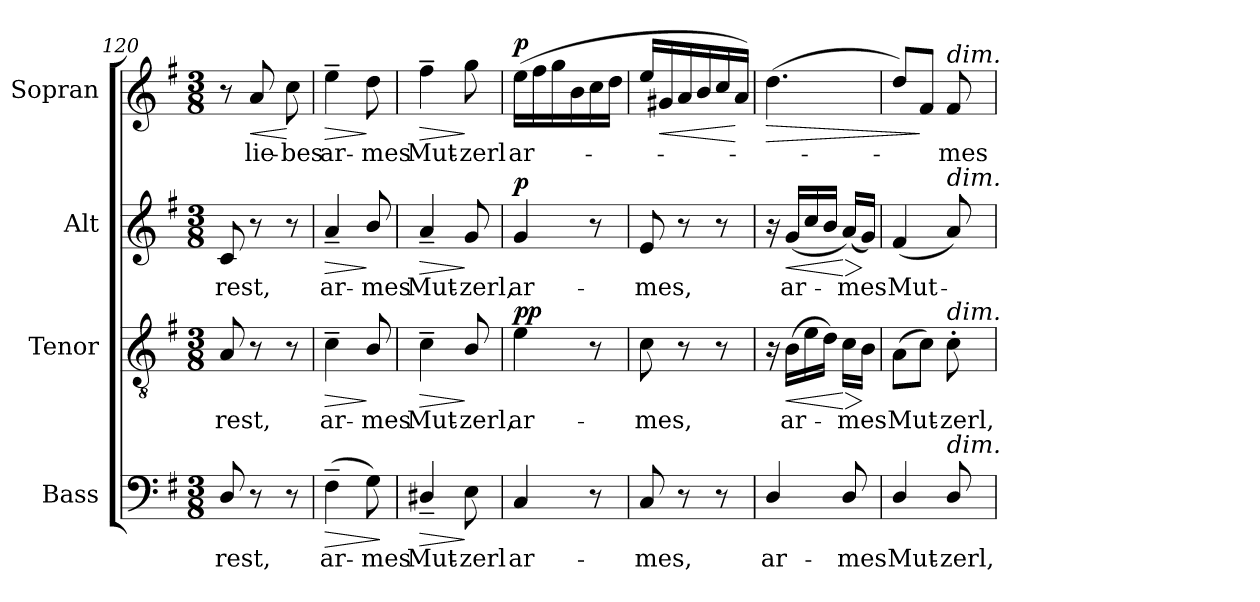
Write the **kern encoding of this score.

**kern	**text	**dynam	**kern	**text	**dynam	**kern	**text	**dynam	**kern	**text	**dynam
*part4	*part4	*part4	*part3	*part3	*part3	*part2	*part2	*part2	*part1	*part1	*part1
*staff4	*staff4	*staff4	*staff3	*staff3	*staff3	*staff2	*staff2	*staff2	*staff1	*staff1	*staff1
*I"Bass	*	*	*I"Tenor	*	*	*I"Alt	*	*	*I"Sopran	*	*
*I'B.	*	*	*I'T.	*	*	*I'A.	*	*	*I'S.	*	*
*clefF4	*	*	*clefGv2	*	*	*clefG2	*	*	*clefG2	*	*
*	*	*	*ITrd7c12	*	*	*	*	*	*	*	*
*k[f#]	*	*	*k[f#]	*	*	*k[f#]	*	*	*k[f#]	*	*
*G:	*	*	*G:	*	*	*G:	*	*	*G:	*	*
*M3/8	*	*	*M3/8	*	*	*M3/8	*	*	*M3/8	*	*
=120	=120	=120	=120	=120	=120	=120	=120	=120	=120	=120	=120
!	!LO:LY:b:color=#000000	!	!	!	!	!	!	!	!	!	!
!	!	!	!	!LO:LY:b:color=#000000	!	!	!	!	!	!	!
!	!	!	!	!	!	!	!LO:LY:b:color=#000000	!	!	!	!
8Di/	-rest,	.	8AAi/	-rest,	.	8ci/	-rest,	.	8r	.	.
!	!	!	!	!	!	!	!	!	!	!LO:LY:b:color=#000000	!LO:HP:b
8r	.	.	8r	.	.	8r	.	.	8ai/	lie-	<
!	!	!	!	!	!	!	!	!	!	!LO:LY:b:color=#000000	!
8r	.	.	8r	.	.	8r	.	.	8cci\	-bes	[
=121	=121	=121	=121	=121	=121	=121	=121	=121	=121	=121	=121
!	!LO:LY:b:color=#000000	!LO:HP:b	!	!	!	!	!	!	!	!	!
!	!	!	!	!LO:LY:b:color=#000000	!LO:HP:b	!	!	!	!	!	!
!	!	!	!	!	!LO:HP:n=1:b	!	!	!	!	!	!
!	!	!	!	!	!	!	!LO:LY:b:color=#000000	!LO:HP:b	!	!	!
!	!	!	!	!	!	!	!	!LO:HP:n=1:b	!	!	!
!	!	!	!	!	!	!	!	!	!	!LO:LY:b:color=#000000	!LO:HP:b
(4F#~i\	ar-	>	4C~i\	ar-	> >	4a~i/	ar-	> >	4ee~i\	ar-	>
!	!LO:LY:b:color=#000000	!	!	!	!	!	!	!	!	!	!
!	!	!	!	!LO:LY:b:color=#000000	!	!	!	!	!	!	!
!	!	!	!	!	!	!	!LO:LY:b:color=#000000	!	!	!	!
!	!	!	!	!	!	!	!	!	!	!LO:LY:b:color=#000000	!
8Gi\)	-mes	.	8BBi/	-mes	]	8bi/	-mes	]	8ddi\	-mes	]
.	.	]	.	.	]	.	.	]	.	.	.
=122	=122	=122	=122	=122	=122	=122	=122	=122	=122	=122	=122
!	!LO:LY:b:color=#000000	!LO:HP:b	!	!	!	!	!	!	!	!	!
!	!	!	!	!LO:LY:b:color=#000000	!LO:HP:b	!	!	!	!	!	!
!	!	!	!	!	!	!	!LO:LY:b:color=#000000	!LO:HP:b	!	!	!
!	!	!	!	!	!	!	!	!LO:HP:n=1:b	!	!	!
!	!	!	!	!	!	!	!	!	!	!LO:LY:b:color=#000000	!LO:HP:b
4D#X~i/	Mut-	>	4C~i\	Mut-	>	4a~i/	Mut-	> >	4ff#~i\	Mut-	>
!	!LO:LY:b:color=#000000	!	!	!	!	!	!	!	!	!	!
!	!	!	!	!LO:LY:b:color=#000000	!	!	!	!	!	!	!
!	!	!	!	!	!	!	!LO:LY:b:color=#000000	!	!	!	!
!	!	!	!	!	!	!	!	!	!	!LO:LY:b:color=#000000	!
8Ei\	-zerl	]	8BBi/	-zerl,	]	8gi/	-zerl,	]	8ggi\	-zerl	]
.	.	.	.	.	.	.	.	]	.	.	.
=123	=123	=123	=123	=123	=123	=123	=123	=123	=123	=123	=123
!	!LO:LY:b:color=#000000	!	!	!	!	!	!	!	!	!	!
!	!	!	!	!LO:LY:b:color=#000000	!	!	!	!	!	!	!
!	!	!	!	!	!	!	!LO:LY:b:color=#000000	!	!	!	!
!	!	!	!	!	!	!	!	!	!	!LO:LY:b:color=#000000	!
4Ci/	ar-	.	4Ei\	ar-	p p	4gi/	ar-	p	(16eei\LL	ar-	p
.	.	.	.	.	.	.	.	.	16ff#i\	.	.
.	.	.	.	.	.	.	.	.	16ggi\	.	.
.	.	.	.	.	.	.	.	.	16bi\	.	.
8r	.	.	8r	.	.	8r	.	.	16cci\	.	.
.	.	.	.	.	.	.	.	.	16ddi\JJ	.	.
=124	=124	=124	=124	=124	=124	=124	=124	=124	=124	=124	=124
!	!LO:LY:b:color=#000000	!	!	!	!	!	!	!	!	!	!
!	!	!	!	!LO:LY:b:color=#000000	!	!	!	!	!	!	!
!	!	!	!	!	!	!	!LO:LY:b:color=#000000	!	!	!	!
8Ci/	-mes,	.	8Ci\	-mes,	.	8ei/	-mes,	.	16eei/LL	.	.
!	!	!	!	!	!	!	!	!	!	!	!LO:HP:b
.	.	.	.	.	.	.	.	.	16g#Xi/	.	<
8r	.	.	8r	.	.	8r	.	.	16ai/	.	.
.	.	.	.	.	.	.	.	.	16bi/	.	.
8r	.	.	8r	.	.	8r	.	.	16cci/	.	.
.	.	.	.	.	.	.	.	.	16ai/JJ)	.	[
=125	=125	=125	=125	=125	=125	=125	=125	=125	=125	=125	=125
!	!LO:LY:b:color=#000000	!	!	!	!	!	!	!	!	!	!LO:HP:b
4Di/	ar-	.	16r	.	.	16r	.	.	(4.ddi\	.	>
!	!	!	!	!LO:LY:b:color=#000000	!LO:HP:b	!	!	!	!	!	!
!	!	!	!	!	!	!	!LO:LY:b:color=#000000	!LO:HP:b	!	!	!
.	.	.	(16BBi\LL	ar-	<	(16gi/LL	ar-	<	.	.	.
.	.	.	16Ei\	.	.	16cci/	.	.	.	.	.
.	.	.	16Di\JJ)	.	.	16bi/JJ	.	.	.	.	.
!	!LO:LY:b:color=#000000	!	!	!	!	!	!	!	!	!	!
!	!	!	!	!LO:LY:b:color=#000000	!LO:HP:n=1:b	!	!	!	!	!	!
!	!	!	!	!	!	!	!LO:LY:b:color=#000000	!LO:HP:n=1:b	!	!	!
8Di/	-mes	.	16Ci\LL	-mes	[ >	(16ai/LL)	-mes	[ >	.	.	.
.	.	.	16BBi\JJ	.	]	16gi/JJ)	.	]	.	.	.
!!LO:PB:g=z
=126	=126	=126	=126	=126	=126	=126	=126	=126	=126	=126	=126
!	!LO:LY:b:color=#000000	!	!	!	!	!	!	!	!	!	!
!	!	!	!	!LO:LY:b:color=#000000	!	!	!	!	!	!	!
!	!	!	!	!	!	!	!LO:LY:b:color=#000000	!	!	!	!
4Di/	Mut-	.	(8AAi\L	Mut-	.	(4f#i/	Mut-	.	8ddi/L)	.	.
.	.	.	8Ci\J)	.	.	.	.	.	8f#i/J	.	]
!	!LO:LY:b:color=#000000	!	!	!	!	!	!	!	!	!	!
!	!	!	!	!LO:LY:b:color=#000000	!	!	!	!	!	!	!
!	!	!	!	!	!	!	!	!	!LO:TX:a:i:t=dim.	!	!
!	!	!	!	!	!	!LO:TX:a:i:t=dim.	!	!	!	!	!
!	!	!	!LO:TX:a:i:t=dim.	!	!	!	!	!	!	!	!
!LO:TX:a:i:t=dim.	!	!	!	!	!	!	!	!	!	!	!
!	!	!	!	!	!	!	!	!	!	!LO:LY:b:color=#000000	!
8Di/	-zerl,	.	8C'i\	-zerl,	.	8ai/)	.	.	8f#i/	-mes	.
=	=	=	=	=	=	=	=	=	=	=	=
*-	*-	*-	*-	*-	*-	*-	*-	*-	*-	*-	*-
